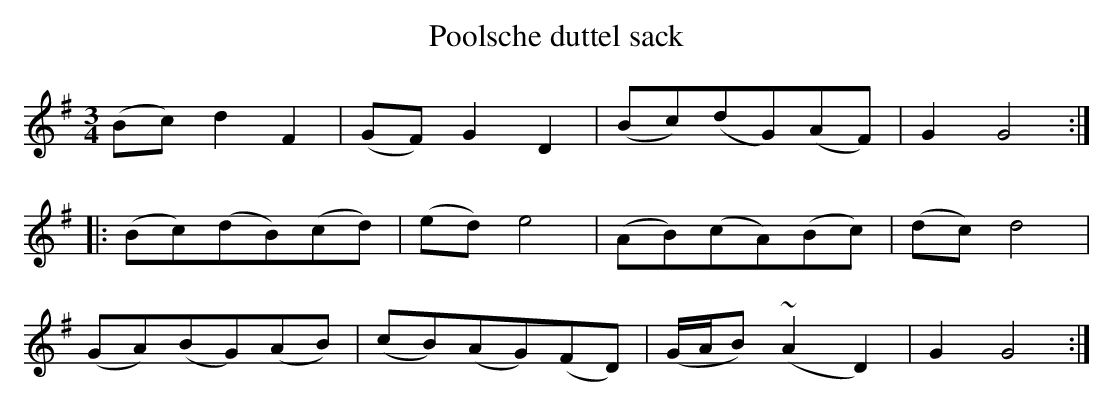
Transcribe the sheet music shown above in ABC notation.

X:1
T:Poolsche duttel sack
M:3/4
K:Gmaj
(Bc)d2F2|(GF)G2D2|(Bc)(dG)(AF)|G2G4:|
|:(Bc)(dB)(cd)|(ed)e4|(AB)(cA)(Bc)|(dc)d4|
(GA)(BG)(AB)|(cB)(AG)(FD)|(G/A/B)~(A2D2)|G2G4:|
